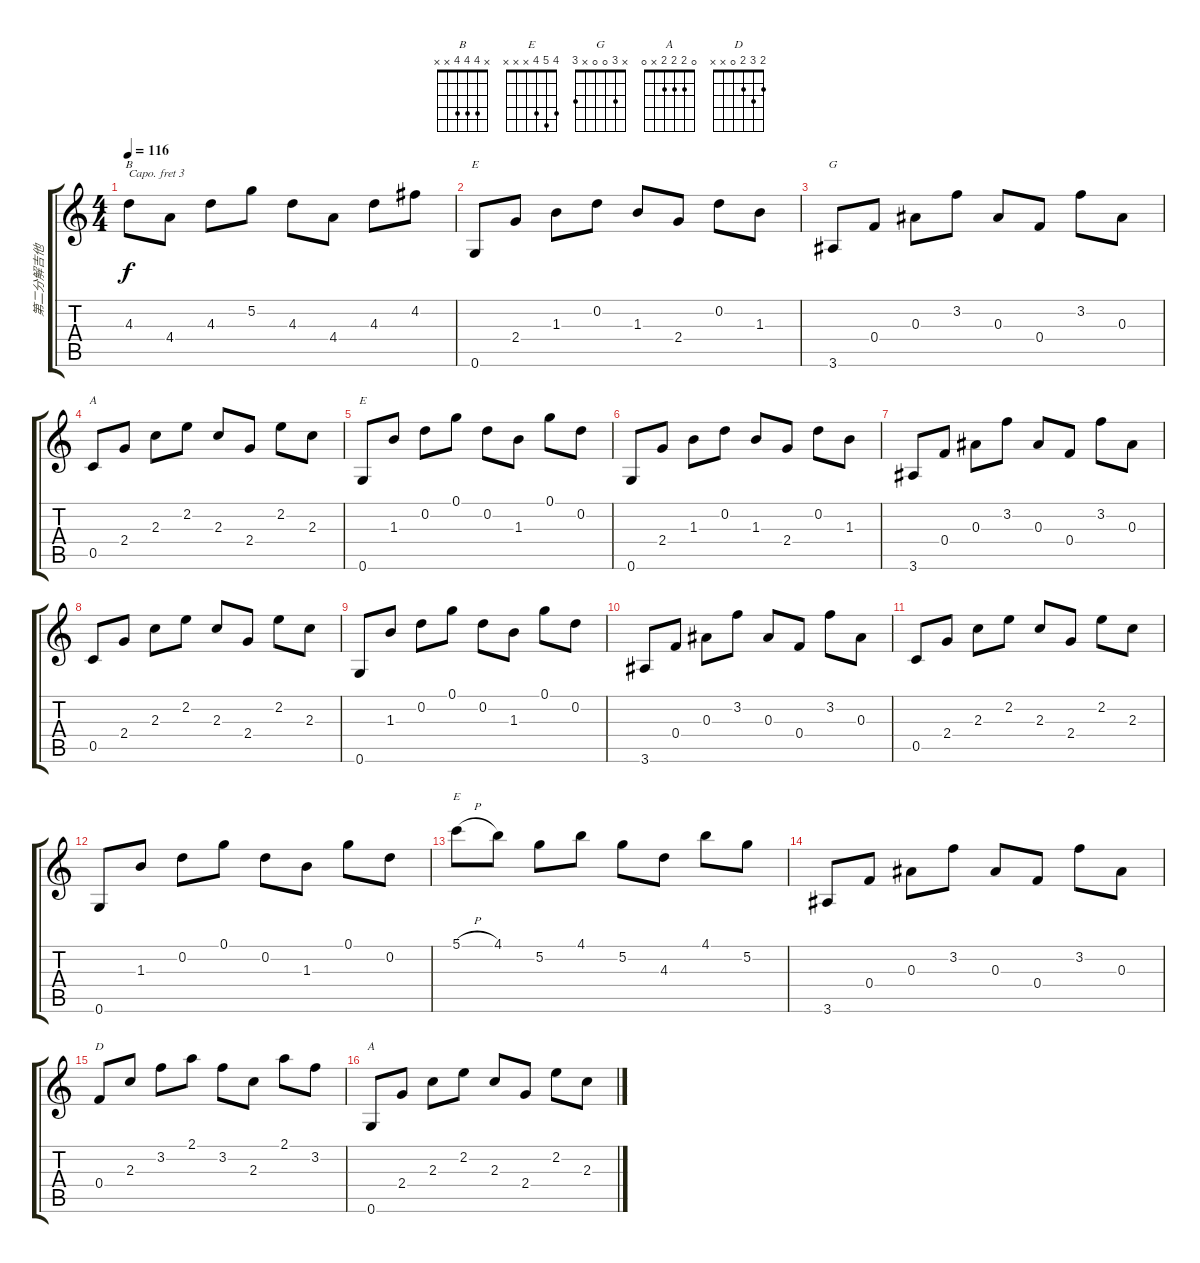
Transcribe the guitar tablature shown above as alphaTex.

\track ("第二分解吉他" "第二分解吉他") {instrument acousticguitarsteel}
\staff {score tabs}
\capo 3
\tuning (E4 B3 G3 D3 A2 E2) {hide}
\chord ("B" x 4 4 4 x x)
\chord ("E" 0 0 1 2 x 0)
\chord ("G" x 3 0 0 x 3)
\chord ("A" 0 2 2 2 0 x)
\chord ("E" 0 0 1 x x 0)
\chord ("E" 4 5 4 x x x)
\chord ("D" 2 3 2 0 x x)
\chord ("A" 0 2 2 2 x 0)
\ts (4 4)
\tempo 116
\clef g2
\ks c
4.3.8{ch "B" dy f} 4.4.8 4.3.8 5.2.8 4.3.8 4.4.8 4.3.8 4.2.8 |
0.6.8{ch "E"} 2.4.8 1.3.8 0.2.8 1.3.8 2.4.8 0.2.8 1.3.8 |
3.6.8{ch "G"} 0.4.8 0.3.8 3.2.8 0.3.8 0.4.8 3.2.8 0.3.8 |
0.5.8{ch "A"} 2.4.8 2.3.8 2.2.8 2.3.8 2.4.8 2.2.8 2.3.8 |
0.6.8{ch "E"} 1.3.8 0.2.8 0.1.8 0.2.8 1.3.8 0.1.8 0.2.8 |
0.6.8 2.4.8 1.3.8 0.2.8 1.3.8 2.4.8 0.2.8 1.3.8 |
3.6.8 0.4.8 0.3.8 3.2.8 0.3.8 0.4.8 3.2.8 0.3.8 |
0.5.8 2.4.8 2.3.8 2.2.8 2.3.8 2.4.8 2.2.8 2.3.8 |
0.6.8 1.3.8 0.2.8 0.1.8 0.2.8 1.3.8 0.1.8 0.2.8 |
3.6.8 0.4.8 0.3.8 3.2.8 0.3.8 0.4.8 3.2.8 0.3.8 |
0.5.8 2.4.8 2.3.8 2.2.8 2.3.8 2.4.8 2.2.8 2.3.8 |
0.6.8 1.3.8 0.2.8 0.1.8 0.2.8 1.3.8 0.1.8 0.2.8 |
5.1{h}.8{ch "E"} 4.1.8 5.2.8 4.1.8 5.2.8 4.3.8 4.1.8 5.2.8 |
3.6.8 0.4.8 0.3.8 3.2.8 0.3.8 0.4.8 3.2.8 0.3.8 |
0.4.8{ch "D"} 2.3.8 3.2.8 2.1.8 3.2.8 2.3.8 2.1.8 3.2.8 |
0.6.8{ch "A"} 2.4.8 2.3.8 2.2.8 2.3.8 2.4.8 2.2.8 2.3.8
